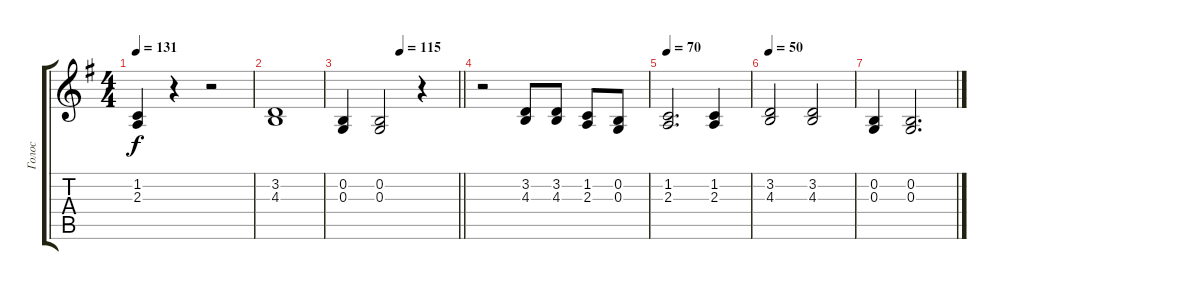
\track ("Голос" "Голос") {instrument fx5brightness}
\staff {score tabs}
\tuning (E4 B3 G3 D3 A2 E2) {hide}
\ts (4 4)
\tempo 131
\clef g2
\ks eminor
(1.2 2.3).4{dy f} r.4 r.2 |
(3.2 4.3).1 |
\tempo (115 0.5)
\barLineRight lightlight
(0.2 0.3).4 (0.2 0.3).2 r.4 |
r.2 (3.2 4.3).8 (3.2 4.3).8 (1.2 2.3).8 (0.2 0.3).8 |
\tempo 70
(1.2 2.3).2{d} (1.2 2.3).4 |
\tempo 50
(3.2 4.3).2 (3.2 4.3).2 |
(0.2 0.3).4 (0.2 0.3).2{d}
